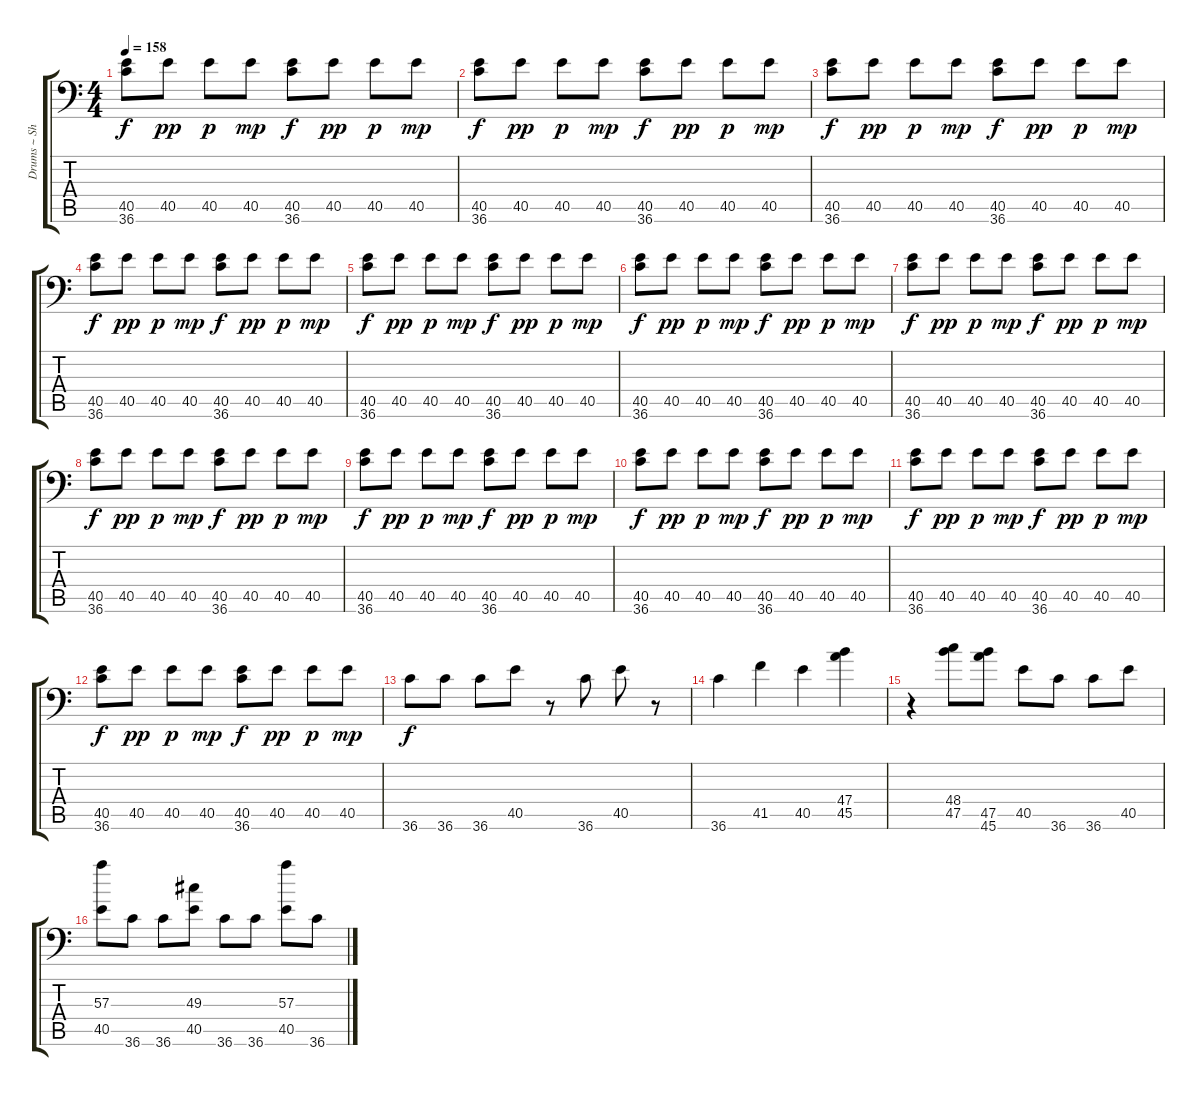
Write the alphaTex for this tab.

\track ("Drums ~ Shannon" "Drums ~ Sh") {instrument acousticgrandpiano}
\staff {score tabs}
\tuning (C-1 C-1 C-1 C-1 C-1 C-1) {hide}
\ts (4 4)
\tempo 158
\clef f4
\ks c
(40.5 36.6).8{dy f} 40.5.8{dy pp} 40.5.8{dy p} 40.5.8{dy mp} (40.5 36.6).8{dy f} 40.5.8{dy pp} 40.5.8{dy p} 40.5.8{dy mp} |
(40.5 36.6).8{dy f} 40.5.8{dy pp} 40.5.8{dy p} 40.5.8{dy mp} (40.5 36.6).8{dy f} 40.5.8{dy pp} 40.5.8{dy p} 40.5.8{dy mp} |
(40.5 36.6).8{dy f} 40.5.8{dy pp} 40.5.8{dy p} 40.5.8{dy mp} (40.5 36.6).8{dy f} 40.5.8{dy pp} 40.5.8{dy p} 40.5.8{dy mp} |
(40.5 36.6).8{dy f} 40.5.8{dy pp} 40.5.8{dy p} 40.5.8{dy mp} (40.5 36.6).8{dy f} 40.5.8{dy pp} 40.5.8{dy p} 40.5.8{dy mp} |
(40.5 36.6).8{dy f} 40.5.8{dy pp} 40.5.8{dy p} 40.5.8{dy mp} (40.5 36.6).8{dy f} 40.5.8{dy pp} 40.5.8{dy p} 40.5.8{dy mp} |
(40.5 36.6).8{dy f} 40.5.8{dy pp} 40.5.8{dy p} 40.5.8{dy mp} (40.5 36.6).8{dy f} 40.5.8{dy pp} 40.5.8{dy p} 40.5.8{dy mp} |
(40.5 36.6).8{dy f} 40.5.8{dy pp} 40.5.8{dy p} 40.5.8{dy mp} (40.5 36.6).8{dy f} 40.5.8{dy pp} 40.5.8{dy p} 40.5.8{dy mp} |
(40.5 36.6).8{dy f} 40.5.8{dy pp} 40.5.8{dy p} 40.5.8{dy mp} (40.5 36.6).8{dy f} 40.5.8{dy pp} 40.5.8{dy p} 40.5.8{dy mp} |
(40.5 36.6).8{dy f} 40.5.8{dy pp} 40.5.8{dy p} 40.5.8{dy mp} (40.5 36.6).8{dy f} 40.5.8{dy pp} 40.5.8{dy p} 40.5.8{dy mp} |
(40.5 36.6).8{dy f} 40.5.8{dy pp} 40.5.8{dy p} 40.5.8{dy mp} (40.5 36.6).8{dy f} 40.5.8{dy pp} 40.5.8{dy p} 40.5.8{dy mp} |
(40.5 36.6).8{dy f} 40.5.8{dy pp} 40.5.8{dy p} 40.5.8{dy mp} (40.5 36.6).8{dy f} 40.5.8{dy pp} 40.5.8{dy p} 40.5.8{dy mp} |
(40.5 36.6).8{dy f} 40.5.8{dy pp} 40.5.8{dy p} 40.5.8{dy mp} (40.5 36.6).8{dy f} 40.5.8{dy pp} 40.5.8{dy p} 40.5.8{dy mp} |
36.6.8{dy f} 36.6.8 36.6.8 40.5.8 r.8 36.6.8 40.5.8 r.8 |
36.6.4 41.5.4 40.5.4 (47.4 45.5).4 |
r.4 (48.4 47.5).8 (47.5 45.6).8 40.5.8 36.6.8 36.6.8 40.5.8 |
(57.3 40.5).8 36.6.8 36.6.8 (49.3 40.5).8 36.6.8 36.6.8 (57.3 40.5).8 36.6.8
